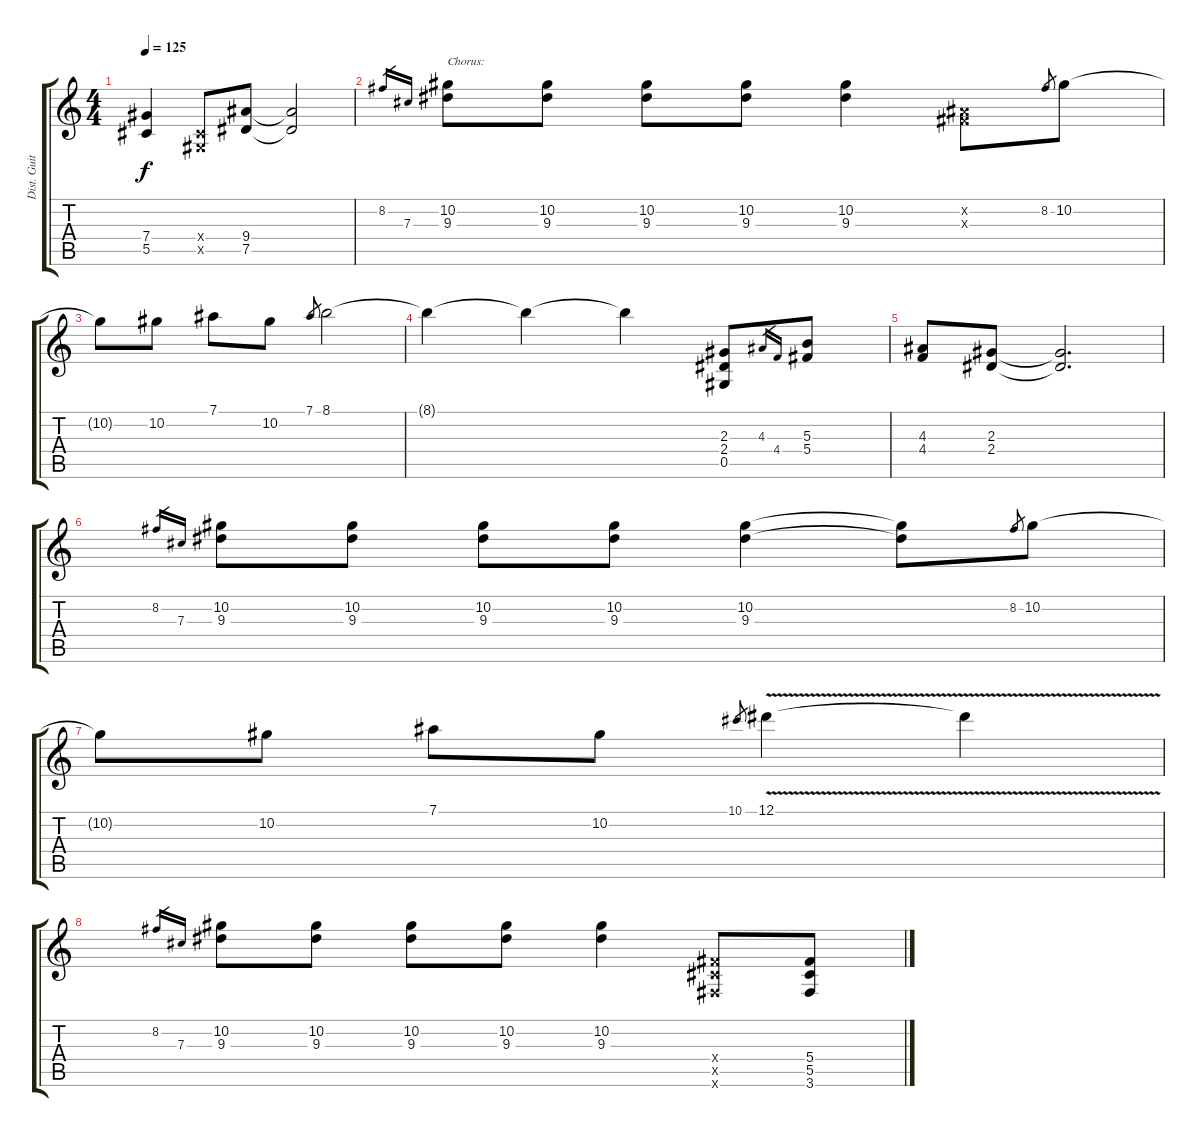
\track ("Dist. Guitar 1" "Dist. Guit") {instrument distortionguitar}
\staff {score tabs}
\tuning (Eb4 Bb3 Gb3 Db3 Ab2 Eb2) {hide}
\ts (4 4)
\tempo 125
\clef g2
\ks c
(7.4 5.5).4{dy f} (0.4{x} 0.5{x}).8 (9.4 7.5).8 (9.4{t} 7.5{t}).2 |
8.2.16{gr} 7.3.16{gr} (10.2 9.3).8{txt "Chorus:"} (10.2 9.3).8 (10.2 9.3).8 (10.2 9.3).8 (10.2 9.3).4 (0.2{x} 0.3{x}).8 8.2.8{gr} 10.2.8 |
10.2{t}.8 10.2.8 7.1.8 10.2.8 7.1.8{gr} 8.1.2 |
8.1{t}.4 8.1{t}.4 8.1{t}.4 (2.3 2.4 0.5).8 4.3.16{gr} 4.4.16{gr} (5.3 5.4).8 |
(4.3 4.4).8 (2.3 2.4).8 (2.3{t} 2.4{t}).2{d} |
8.2.16{gr} 7.3.16{gr} (10.2 9.3).8 (10.2 9.3).8 (10.2 9.3).8 (10.2 9.3).8 (10.2 9.3).4 (10.2{t} 9.3{t}).8 8.2.8{gr} 10.2.8 |
10.2{t}.8 10.2.8 7.1.8 10.2.8 10.1.8{gr} 12.1{v}.4 12.1{t}.4 |
8.2.16{gr} 7.3.16{gr} (10.2 9.3).8 (10.2 9.3).8 (10.2 9.3).8 (10.2 9.3).8 (10.2 9.3).4 (5.4{x} 5.5{x} 3.6{x}).8 (5.4 5.5 3.6).8
